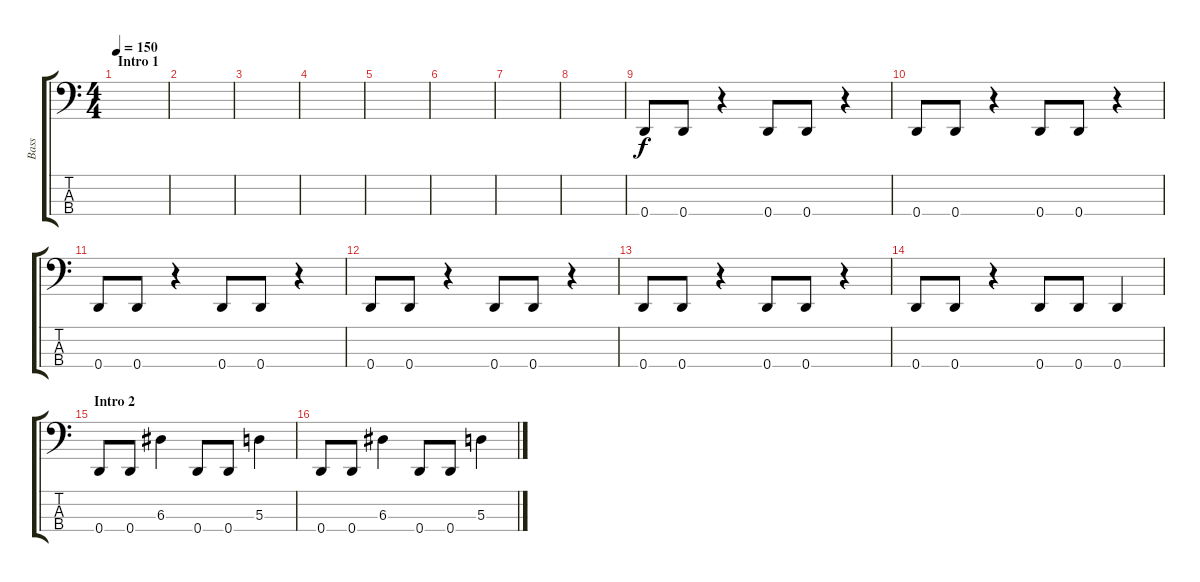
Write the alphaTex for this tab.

\track ("Bass" "Bass") {instrument electricbasspick}
\staff {score tabs}
\tuning (G2 D2 A1 D1) {hide}
\ts (4 4)
\section ("" "Intro 1")
\tempo 150
\clef f4
\ks c
|
|
|
|
|
|
|
|
0.4.8 0.4.8 r.4 0.4.8 0.4.8 r.4 |
0.4.8 0.4.8 r.4 0.4.8 0.4.8 r.4 |
0.4.8 0.4.8 r.4 0.4.8 0.4.8 r.4 |
0.4.8 0.4.8 r.4 0.4.8 0.4.8 r.4 |
0.4.8 0.4.8 r.4 0.4.8 0.4.8 r.4 |
0.4.8 0.4.8 r.4 0.4.8 0.4.8 0.4.4 |
\section ("" "Intro 2")
0.4.8 0.4.8 6.3.4 0.4.8 0.4.8 5.3.4 |
0.4.8 0.4.8 6.3.4 0.4.8 0.4.8 5.3.4
